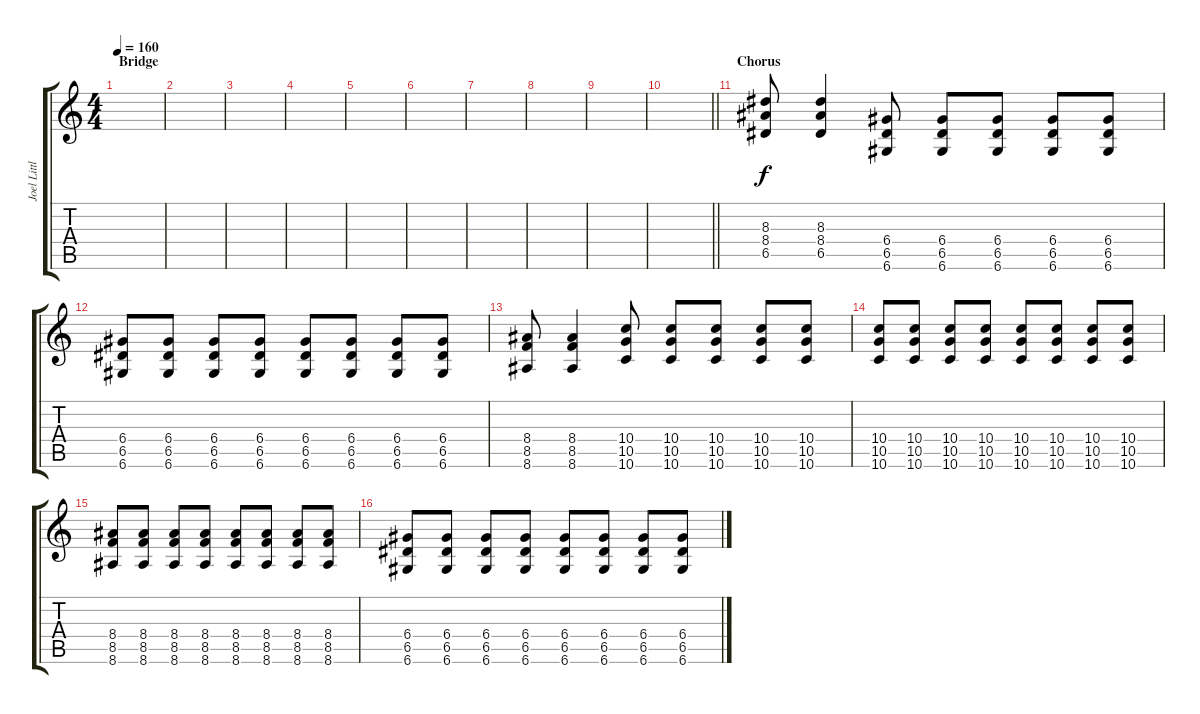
\track ("Joel Little" "Joel Littl") {instrument overdrivenguitar}
\staff {score tabs}
\tuning (E4 B3 G3 D3 A2 D2) {hide}
\ts (4 4)
\section ("" "Bridge")
\tempo 160
\clef g2
\ks c
|
|
|
|
|
|
|
|
|
\barLineRight lightlight
|
\section ("" "Chorus")
(8.3 8.4 6.5).8 (8.3 8.4 6.5).4 (6.4 6.5 6.6).8 (6.4 6.5 6.6).8 (6.4 6.5 6.6).8 (6.4 6.5 6.6).8 (6.4 6.5 6.6).8 |
(6.4 6.5 6.6).8 (6.4 6.5 6.6).8 (6.4 6.5 6.6).8 (6.4 6.5 6.6).8 (6.4 6.5 6.6).8 (6.4 6.5 6.6).8 (6.4 6.5 6.6).8 (6.4 6.5 6.6).8 |
(8.4 8.5 8.6).8 (8.4 8.5 8.6).4 (10.4 10.5 10.6).8 (10.4 10.5 10.6).8 (10.4 10.5 10.6).8 (10.4 10.5 10.6).8 (10.4 10.5 10.6).8 |
(10.4 10.5 10.6).8 (10.4 10.5 10.6).8 (10.4 10.5 10.6).8 (10.4 10.5 10.6).8 (10.4 10.5 10.6).8 (10.4 10.5 10.6).8 (10.4 10.5 10.6).8 (10.4 10.5 10.6).8 |
(8.4 8.5 8.6).8 (8.4 8.5 8.6).8 (8.4 8.5 8.6).8 (8.4 8.5 8.6).8 (8.4 8.5 8.6).8 (8.4 8.5 8.6).8 (8.4 8.5 8.6).8 (8.4 8.5 8.6).8 |
(6.4 6.5 6.6).8 (6.4 6.5 6.6).8 (6.4 6.5 6.6).8 (6.4 6.5 6.6).8 (6.4 6.5 6.6).8 (6.4 6.5 6.6).8 (6.4 6.5 6.6).8 (6.4 6.5 6.6).8
